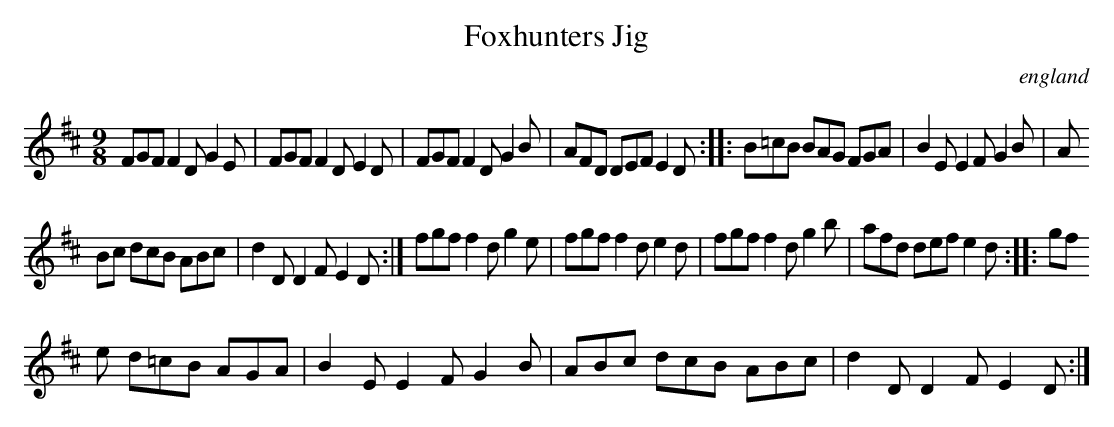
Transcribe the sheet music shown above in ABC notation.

X:1
T:Foxhunters Jig
O:england
M:9/8
L:1/8
K:D
FGF F2DG2E|FGF F2DE2D|FGF F2DG2B|AFD DEFE2D:|:B=cB BAG FGA|B2E E2F G2B|A
Bc dcB ABc|d2D D2F E2D:|fgf f2dg2e|fgf f2de2d|fgf f2dg2b|afd defe2d:|:gf
e d=cB AGA|B2E E2FG2B|ABc dcB ABc|d2DD2FE2D:|
